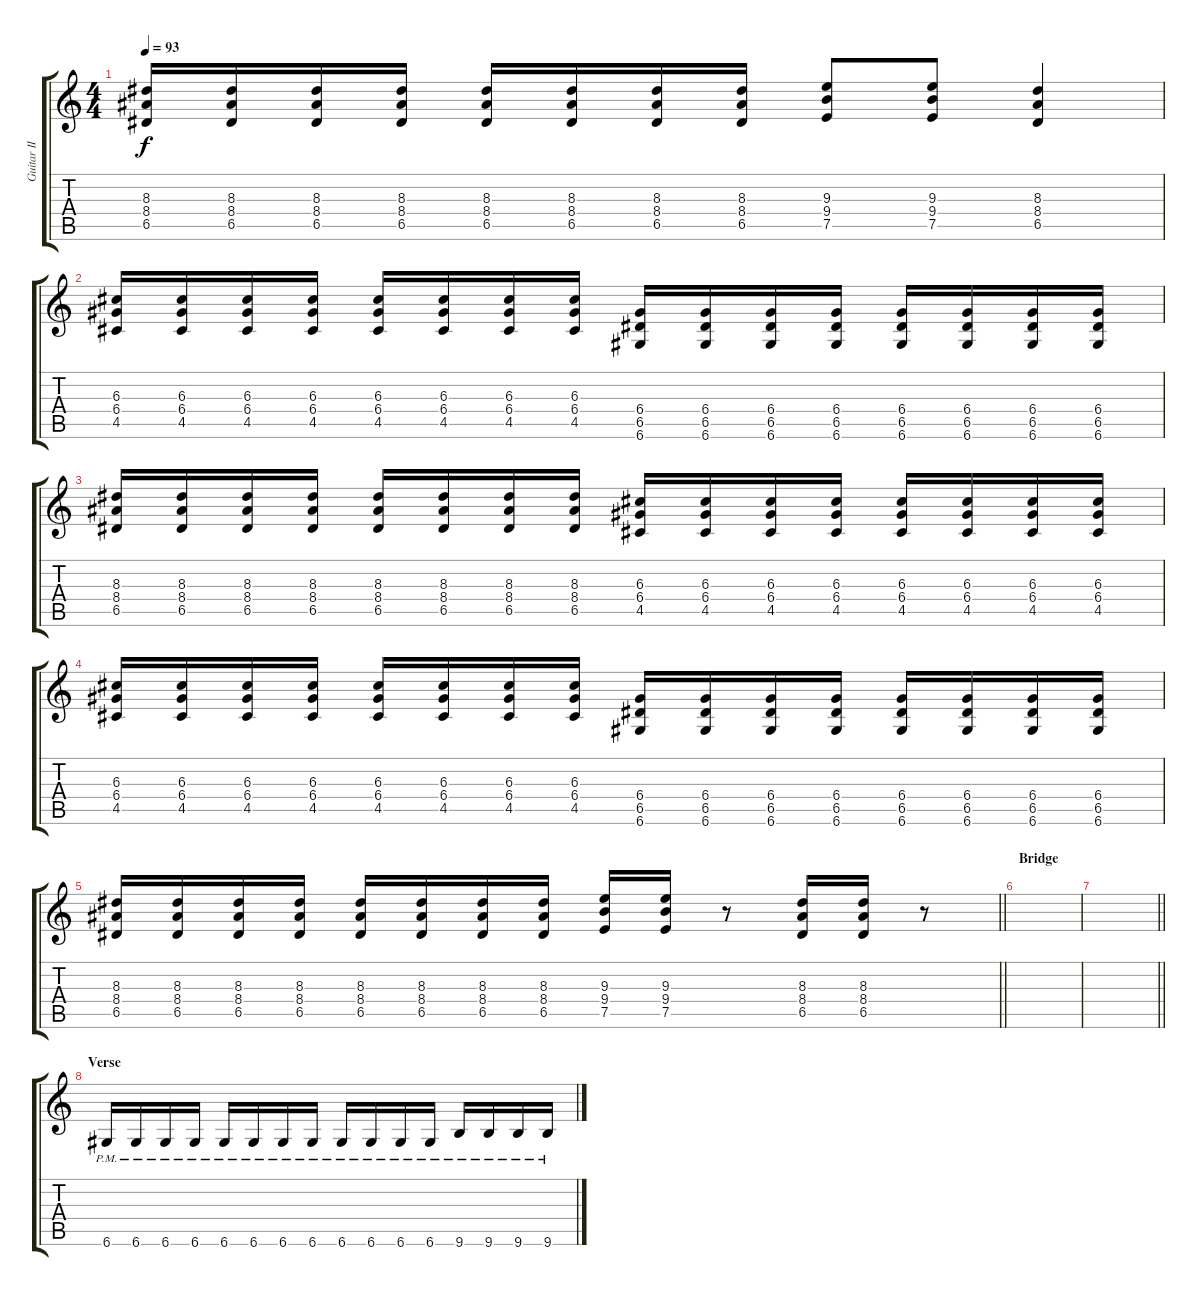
\track ("Guitar II" "Guitar II") {instrument overdrivenguitar}
\staff {score tabs}
\tuning (E4 B3 G3 D3 A2 D2) {hide}
\ts (4 4)
\tempo 93
\clef g2
\ks c
(8.3 8.4 6.5).16{dy f} (8.3 8.4 6.5).16 (8.3 8.4 6.5).16 (8.3 8.4 6.5).16 (8.3 8.4 6.5).16 (8.3 8.4 6.5).16 (8.3 8.4 6.5).16 (8.3 8.4 6.5).16 (9.3 9.4 7.5).8 (9.3 9.4 7.5).8 (8.3 8.4 6.5).4 |
(6.3 6.4 4.5).16 (6.3 6.4 4.5).16 (6.3 6.4 4.5).16 (6.3 6.4 4.5).16 (6.3 6.4 4.5).16 (6.3 6.4 4.5).16 (6.3 6.4 4.5).16 (6.3 6.4 4.5).16 (6.4 6.5 6.6).16 (6.4 6.5 6.6).16 (6.4 6.5 6.6).16 (6.4 6.5 6.6).16 (6.4 6.5 6.6).16 (6.4 6.5 6.6).16 (6.4 6.5 6.6).16 (6.4 6.5 6.6).16 |
(8.3 8.4 6.5).16 (8.3 8.4 6.5).16 (8.3 8.4 6.5).16 (8.3 8.4 6.5).16 (8.3 8.4 6.5).16 (8.3 8.4 6.5).16 (8.3 8.4 6.5).16 (8.3 8.4 6.5).16 (6.3 6.4 4.5).16 (6.3 6.4 4.5).16 (6.3 6.4 4.5).16 (6.3 6.4 4.5).16 (6.3 6.4 4.5).16 (6.3 6.4 4.5).16 (6.3 6.4 4.5).16 (6.3 6.4 4.5).16 |
(6.3 6.4 4.5).16 (6.3 6.4 4.5).16 (6.3 6.4 4.5).16 (6.3 6.4 4.5).16 (6.3 6.4 4.5).16 (6.3 6.4 4.5).16 (6.3 6.4 4.5).16 (6.3 6.4 4.5).16 (6.4 6.5 6.6).16 (6.4 6.5 6.6).16 (6.4 6.5 6.6).16 (6.4 6.5 6.6).16 (6.4 6.5 6.6).16 (6.4 6.5 6.6).16 (6.4 6.5 6.6).16 (6.4 6.5 6.6).16 |
\barLineRight lightlight
(8.3 8.4 6.5).16 (8.3 8.4 6.5).16 (8.3 8.4 6.5).16 (8.3 8.4 6.5).16 (8.3 8.4 6.5).16 (8.3 8.4 6.5).16 (8.3 8.4 6.5).16 (8.3 8.4 6.5).16 (9.3 9.4 7.5).16 (9.3 9.4 7.5).16 r.8 (8.3 8.4 6.5).16 (8.3 8.4 6.5).16 r.8 |
\section ("" "Bridge")
|
\barLineRight lightlight
|
\section ("" "Verse")
6.6{pm}.16 6.6{pm}.16 6.6{pm}.16 6.6{pm}.16 6.6{pm}.16 6.6{pm}.16 6.6{pm}.16 6.6{pm}.16 6.6{pm}.16 6.6{pm}.16 6.6{pm}.16 6.6{pm}.16 9.6{pm}.16 9.6{pm}.16 9.6{pm}.16 9.6{pm}.16
